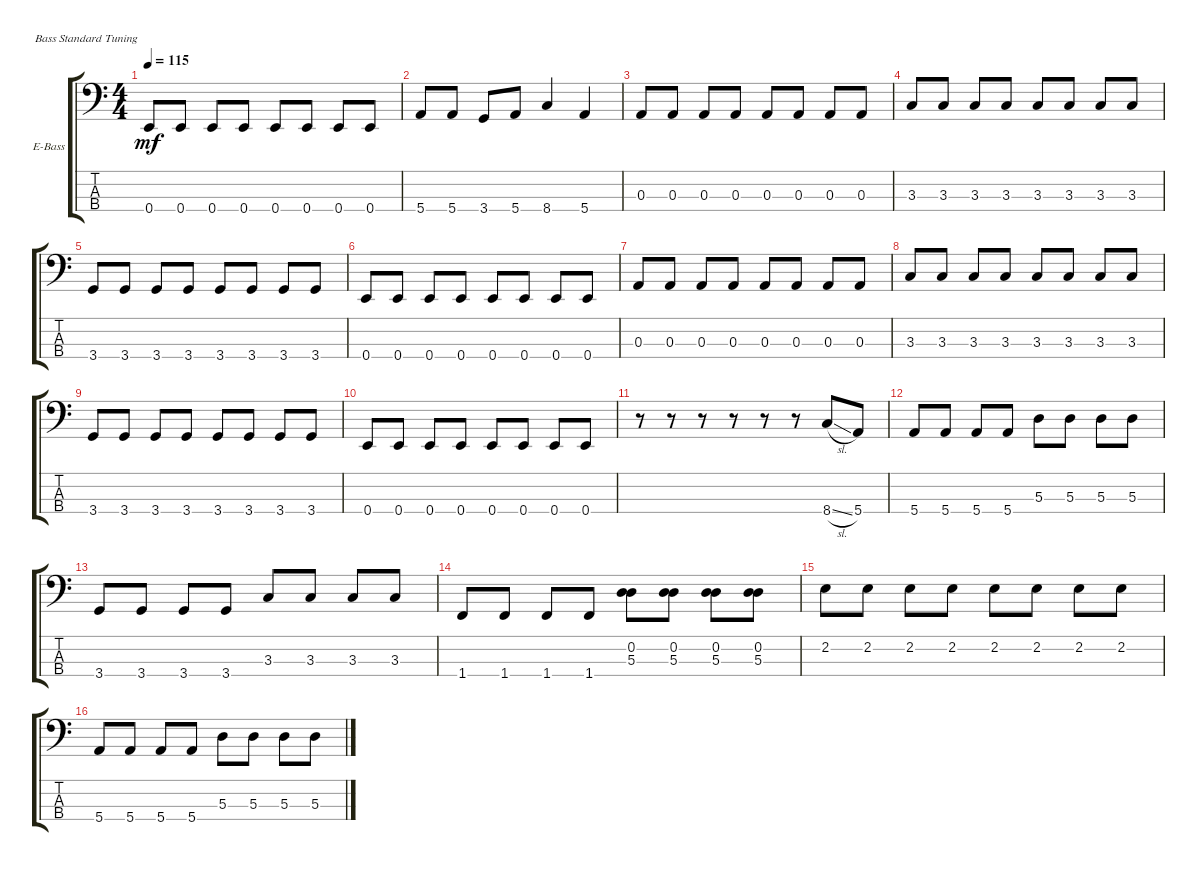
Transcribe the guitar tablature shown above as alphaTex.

\defaultSystemsLayout 4
\bracketExtendMode groupsimilarinstruments
\firstSystemTrackNameOrientation horizontal
\otherSystemsTrackNameOrientation horizontal
\track ("Electric Bass" "E-Bass") {instrument electricbassfinger}
\staff {score tabs}
\tuning (G2 D2 A1 E1)
\ts (4 4)
\tempo 115
\clef f4
\ks c
0.4.8{dy mf} 0.4.8 0.4.8 0.4.8 0.4.8 0.4.8 0.4.8 0.4.8 |
5.4.8 5.4.8 3.4.8 5.4.8 8.4.4 5.4.4 |
0.3.8 0.3.8 0.3.8 0.3.8 0.3.8 0.3.8 0.3.8 0.3.8 |
3.3.8 3.3.8 3.3.8 3.3.8 3.3.8 3.3.8 3.3.8 3.3.8 |
3.4.8 3.4.8 3.4.8 3.4.8 3.4.8 3.4.8 3.4.8 3.4.8 |
0.4.8 0.4.8 0.4.8 0.4.8 0.4.8 0.4.8 0.4.8 0.4.8 |
0.3.8 0.3.8 0.3.8 0.3.8 0.3.8 0.3.8 0.3.8 0.3.8 |
3.3.8 3.3.8 3.3.8 3.3.8 3.3.8 3.3.8 3.3.8 3.3.8 |
3.4.8 3.4.8 3.4.8 3.4.8 3.4.8 3.4.8 3.4.8 3.4.8 |
0.4.8 0.4.8 0.4.8 0.4.8 0.4.8 0.4.8 0.4.8 0.4.8 |
r.8 r.8 r.8 r.8 r.8 r.8 8.4{sl}.8 5.4.8 |
5.4.8 5.4.8 5.4.8 5.4.8 5.3.8 5.3.8 5.3.8 5.3.8 |
3.4.8 3.4.8 3.4.8 3.4.8 3.3.8 3.3.8 3.3.8 3.3.8 |
1.4.8 1.4.8 1.4.8 1.4.8 (0.2 5.3).8 (5.3 0.2).8 (5.3 0.2).8 (5.3 0.2).8 |
2.2.8 2.2.8 2.2.8 2.2.8 2.2.8 2.2.8 2.2.8 2.2.8 |
5.4.8 5.4.8 5.4.8 5.4.8 5.3.8 5.3.8 5.3.8 5.3.8
